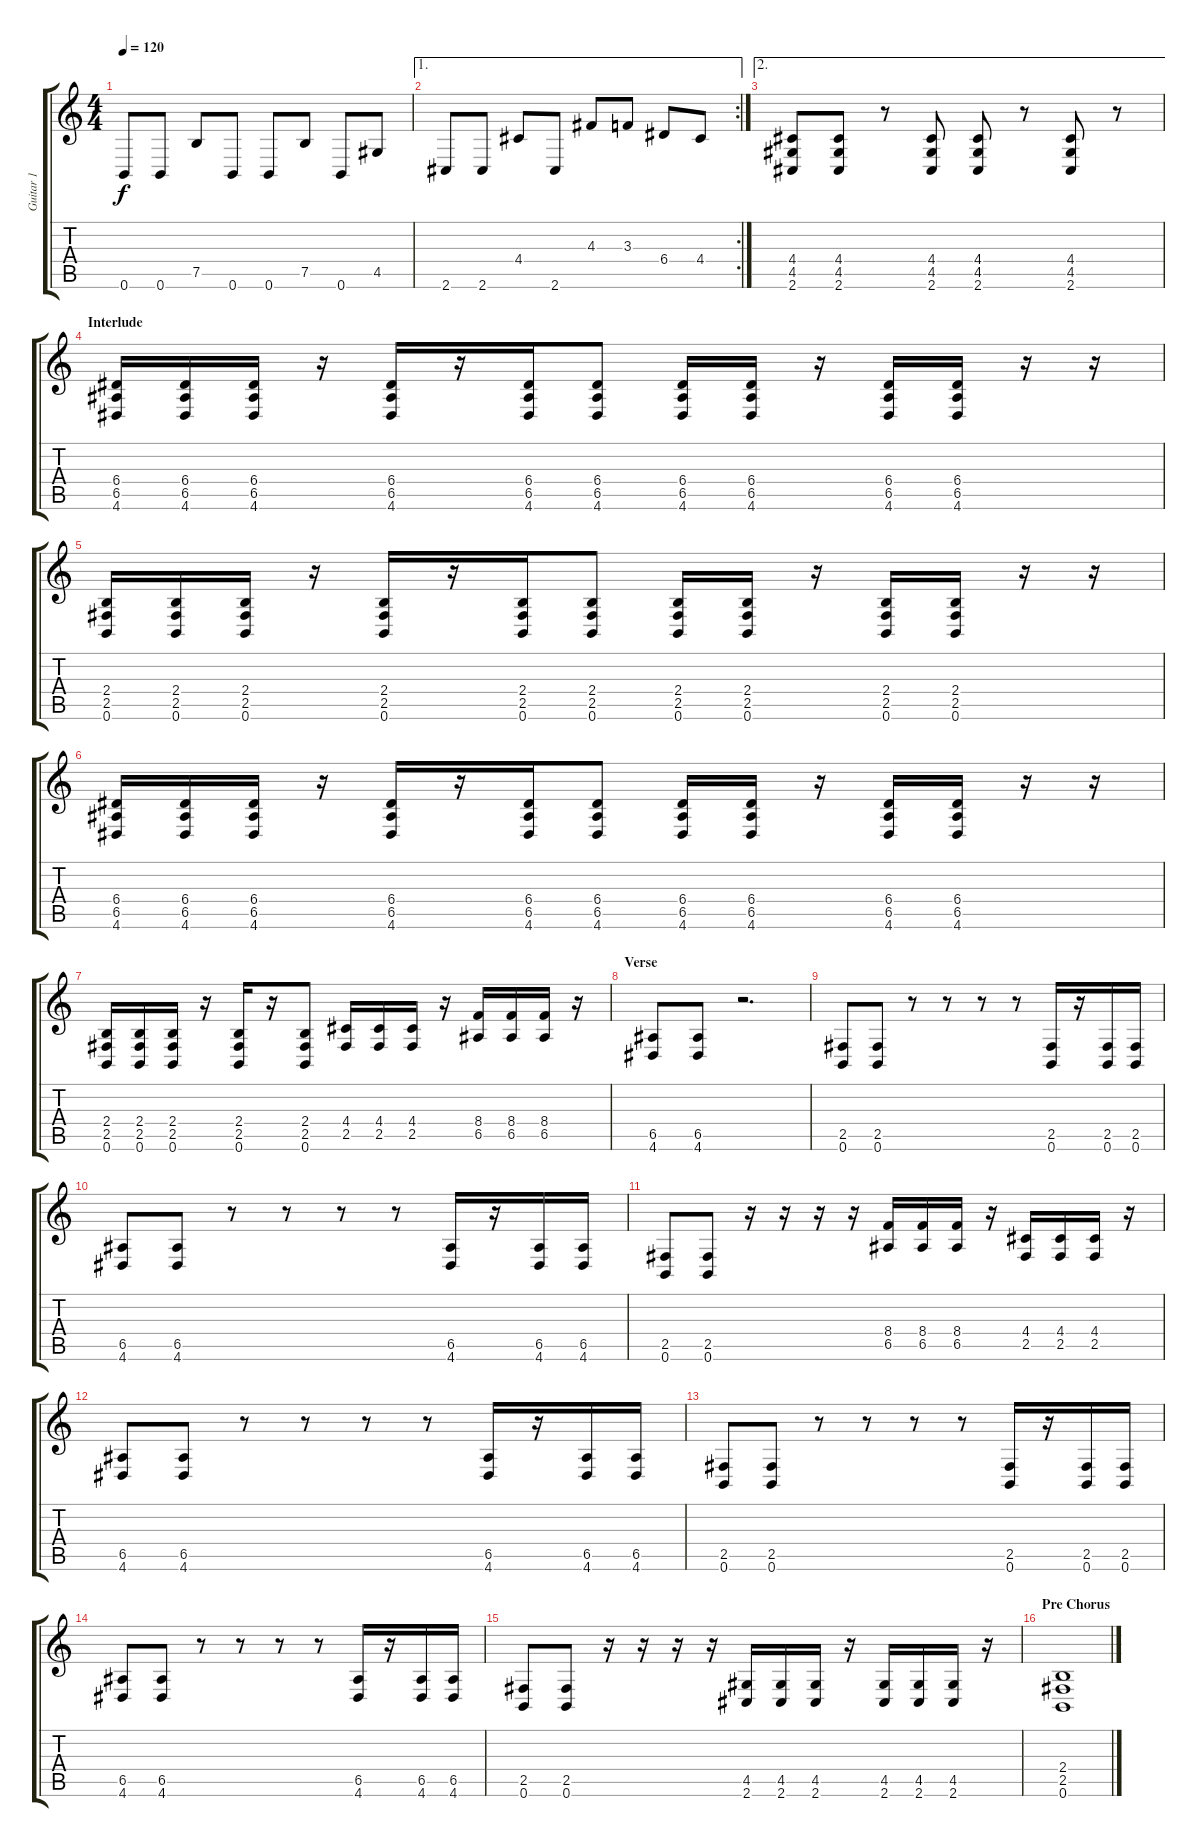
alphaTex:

\track ("Guitar 1" "Guitar 1") {instrument distortionguitar}
\staff {score tabs}
\tuning (B3 Gb3 D3 A2 E2 B1) {hide}
\ts (4 4)
\tempo 120
\clef g2
\ks c
0.6.8{dy f} 0.6.8 7.5.8 0.6.8 0.6.8 7.5.8 0.6.8 4.5.8 |
\ae 1
\rc 2
2.6.8 2.6.8 4.4.8 2.6.8 4.3.8 3.3.8 6.4.8 4.4.8 |
\ae 2
(4.4 4.5 2.6).8 (4.4 4.5 2.6).8 r.8 (4.4 4.5 2.6).8 (4.4 4.5 2.6).8 r.8 (4.4 4.5 2.6).8 r.8 |
\section ("" "Interlude")
(6.4 6.5 4.6).16 (6.4 6.5 4.6).16 (6.4 6.5 4.6).16 r.16 (6.4 6.5 4.6).16 r.16 (6.4 6.5 4.6).16 (6.4 6.5 4.6).8 (6.4 6.5 4.6).16 (6.4 6.5 4.6).16 r.16 (6.4 6.5 4.6).16 (6.4 6.5 4.6).16 r.16 r.16 |
(2.4 2.5 0.6).16 (2.4 2.5 0.6).16 (2.4 2.5 0.6).16 r.16 (2.4 2.5 0.6).16 r.16 (2.4 2.5 0.6).16 (2.4 2.5 0.6).8 (2.4 2.5 0.6).16 (2.4 2.5 0.6).16 r.16 (2.4 2.5 0.6).16 (2.4 2.5 0.6).16 r.16 r.16 |
(6.4 6.5 4.6).16 (6.4 6.5 4.6).16 (6.4 6.5 4.6).16 r.16 (6.4 6.5 4.6).16 r.16 (6.4 6.5 4.6).16 (6.4 6.5 4.6).8 (6.4 6.5 4.6).16 (6.4 6.5 4.6).16 r.16 (6.4 6.5 4.6).16 (6.4 6.5 4.6).16 r.16 r.16 |
(2.4 2.5 0.6).16 (2.4 2.5 0.6).16 (2.4 2.5 0.6).16 r.16 (2.4 2.5 0.6).16 r.16 (2.4 2.5 0.6).8 (4.4 2.5).16 (4.4 2.5).16 (4.4 2.5).16 r.16 (8.4 6.5).16 (8.4 6.5).16 (8.4 6.5).16 r.16 |
\section ("" "Verse")
(6.5 4.6).8 (6.5 4.6).8 r.2{d} |
(2.5 0.6).8 (2.5 0.6).8 r.8 r.8 r.8 r.8 (2.5 0.6).16 r.16 (2.5 0.6).16 (2.5 0.6).16 |
(6.5 4.6).8 (6.5 4.6).8 r.8 r.8 r.8 r.8 (6.5 4.6).16 r.16 (6.5 4.6).16 (6.5 4.6).16 |
(2.5 0.6).8 (2.5 0.6).8 r.16 r.16 r.16 r.16 (8.4 6.5).16 (8.4 6.5).16 (8.4 6.5).16 r.16 (4.4 2.5).16 (4.4 2.5).16 (4.4 2.5).16 r.16 |
(6.5 4.6).8 (6.5 4.6).8 r.8 r.8 r.8 r.8 (6.5 4.6).16 r.16 (6.5 4.6).16 (6.5 4.6).16 |
(2.5 0.6).8 (2.5 0.6).8 r.8 r.8 r.8 r.8 (2.5 0.6).16 r.16 (2.5 0.6).16 (2.5 0.6).16 |
(6.5 4.6).8 (6.5 4.6).8 r.8 r.8 r.8 r.8 (6.5 4.6).16 r.16 (6.5 4.6).16 (6.5 4.6).16 |
(2.5 0.6).8 (2.5 0.6).8 r.16 r.16 r.16 r.16 (4.5 2.6).16 (4.5 2.6).16 (4.5 2.6).16 r.16 (4.5 2.6).16 (4.5 2.6).16 (4.5 2.6).16 r.16 |
\section ("" "Pre Chorus")
(2.4 2.5 0.6).1
